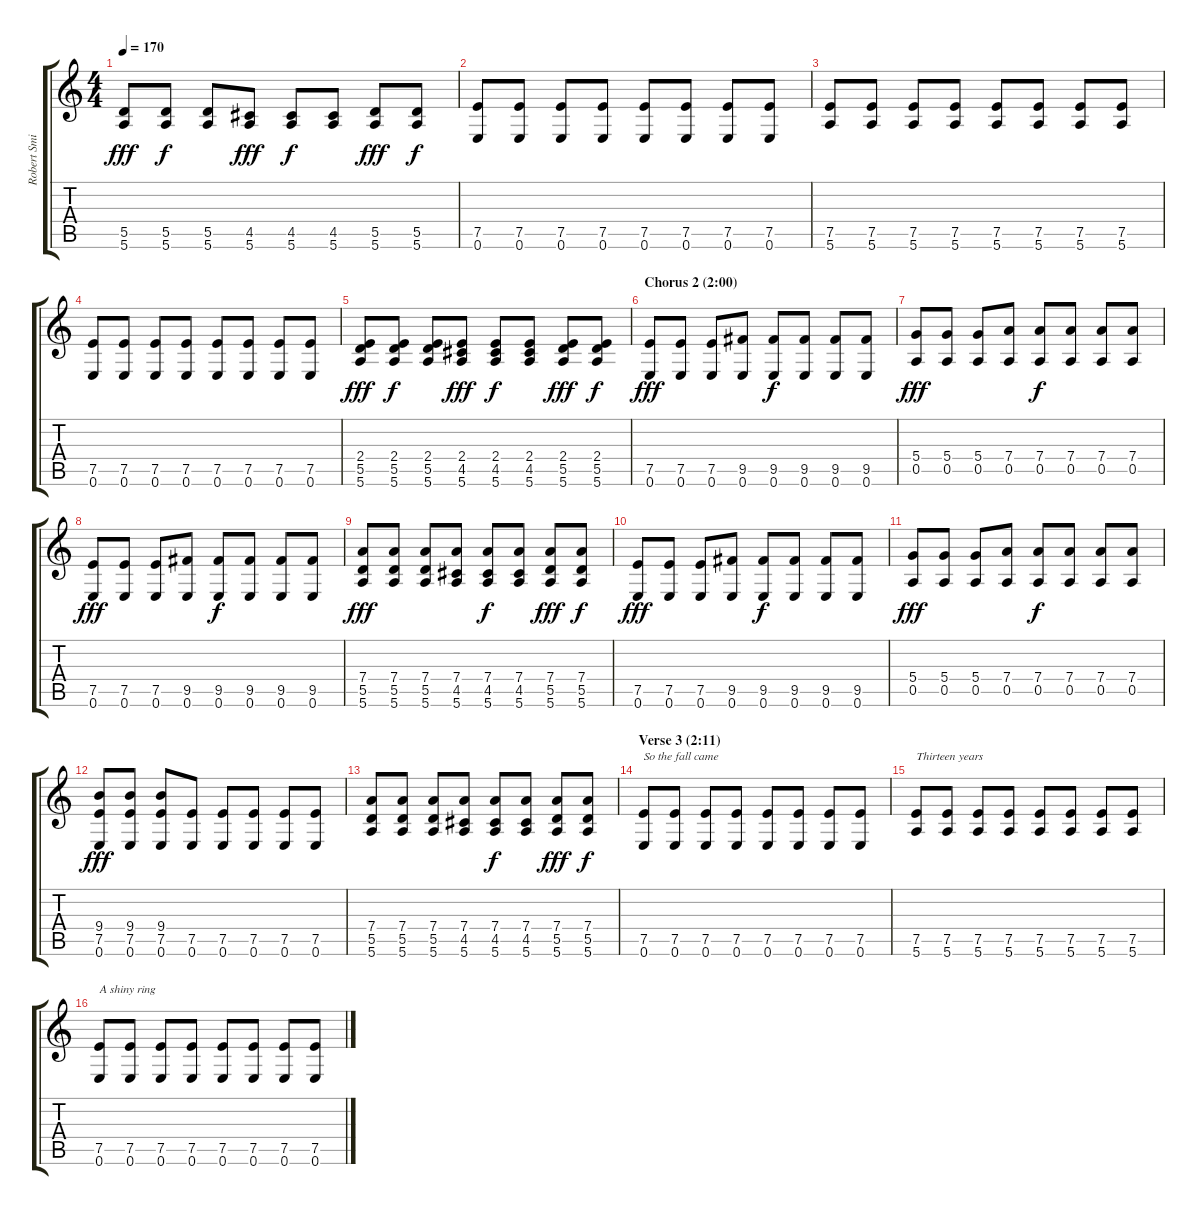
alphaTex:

\track ("Robert Smith (guitar)" "Robert Smi") {instrument electricguitarclean}
\staff {score tabs}
\tuning (E4 B3 G3 D3 A2 E2) {hide}
\ts (4 4)
\tempo 170
\clef g2
\ks c
(5.5 5.6).8{dy fff} (5.5 5.6).8{dy f} (5.5 5.6).8 (4.5 5.6).8{dy fff} (4.5 5.6).8{dy f} (4.5 5.6).8 (5.5 5.6).8{dy fff} (5.5 5.6).8{dy f} |
(7.5 0.6).8 (7.5 0.6).8 (7.5 0.6).8 (7.5 0.6).8 (7.5 0.6).8 (7.5 0.6).8 (7.5 0.6).8 (7.5 0.6).8 |
(7.5 5.6).8 (7.5 5.6).8 (7.5 5.6).8 (7.5 5.6).8 (7.5 5.6).8 (7.5 5.6).8 (7.5 5.6).8 (7.5 5.6).8 |
(7.5 0.6).8 (7.5 0.6).8 (7.5 0.6).8 (7.5 0.6).8 (7.5 0.6).8 (7.5 0.6).8 (7.5 0.6).8 (7.5 0.6).8 |
(2.4 5.5 5.6).8{dy fff} (2.4 5.5 5.6).8{dy f} (2.4 5.5 5.6).8 (2.4 4.5 5.6).8{dy fff} (2.4 4.5 5.6).8{dy f} (2.4 4.5 5.6).8 (2.4 5.5 5.6).8{dy fff} (2.4 5.5 5.6).8{dy f} |
\section ("" "Chorus 2 (2:00)")
(7.5 0.6).8{dy fff} (7.5 0.6).8 (7.5 0.6).8 (9.5 0.6).8 (9.5 0.6).8{dy f} (9.5 0.6).8 (9.5 0.6).8 (9.5 0.6).8 |
(5.4 0.5).8{dy fff} (5.4 0.5).8 (5.4 0.5).8 (7.4 0.5).8 (7.4 0.5).8{dy f} (7.4 0.5).8 (7.4 0.5).8 (7.4 0.5).8 |
(7.5 0.6).8{dy fff} (7.5 0.6).8 (7.5 0.6).8 (9.5 0.6).8 (9.5 0.6).8{dy f} (9.5 0.6).8 (9.5 0.6).8 (9.5 0.6).8 |
(7.4 5.5 5.6).8{dy fff} (7.4 5.5 5.6).8 (7.4 5.5 5.6).8 (7.4 4.5 5.6).8 (7.4 4.5 5.6).8{dy f} (7.4 4.5 5.6).8 (7.4 5.5 5.6).8{dy fff} (7.4 5.5 5.6).8{dy f} |
(7.5 0.6).8{dy fff} (7.5 0.6).8 (7.5 0.6).8 (9.5 0.6).8 (9.5 0.6).8{dy f} (9.5 0.6).8 (9.5 0.6).8 (9.5 0.6).8 |
(5.4 0.5).8{dy fff} (5.4 0.5).8 (5.4 0.5).8 (7.4 0.5).8 (7.4 0.5).8{dy f} (7.4 0.5).8 (7.4 0.5).8 (7.4 0.5).8 |
(9.4 7.5 0.6).8{dy fff} (9.4 7.5 0.6).8 (9.4 7.5 0.6).8 (7.5 0.6).8 (7.5 0.6).8 (7.5 0.6).8 (7.5 0.6).8 (7.5 0.6).8 |
(7.4 5.5 5.6).8 (7.4 5.5 5.6).8 (7.4 5.5 5.6).8 (7.4 4.5 5.6).8 (7.4 4.5 5.6).8{dy f} (7.4 4.5 5.6).8 (7.4 5.5 5.6).8{dy fff} (7.4 5.5 5.6).8{dy f} |
\section ("" "Verse 3 (2:11)")
(7.5 0.6).8{txt "So the fall came"} (7.5 0.6).8 (7.5 0.6).8 (7.5 0.6).8 (7.5 0.6).8 (7.5 0.6).8 (7.5 0.6).8 (7.5 0.6).8 |
(7.5 5.6).8{txt "Thirteen years"} (7.5 5.6).8 (7.5 5.6).8 (7.5 5.6).8 (7.5 5.6).8 (7.5 5.6).8 (7.5 5.6).8 (7.5 5.6).8 |
(7.5 0.6).8{txt "A shiny ring"} (7.5 0.6).8 (7.5 0.6).8 (7.5 0.6).8 (7.5 0.6).8 (7.5 0.6).8 (7.5 0.6).8 (7.5 0.6).8
